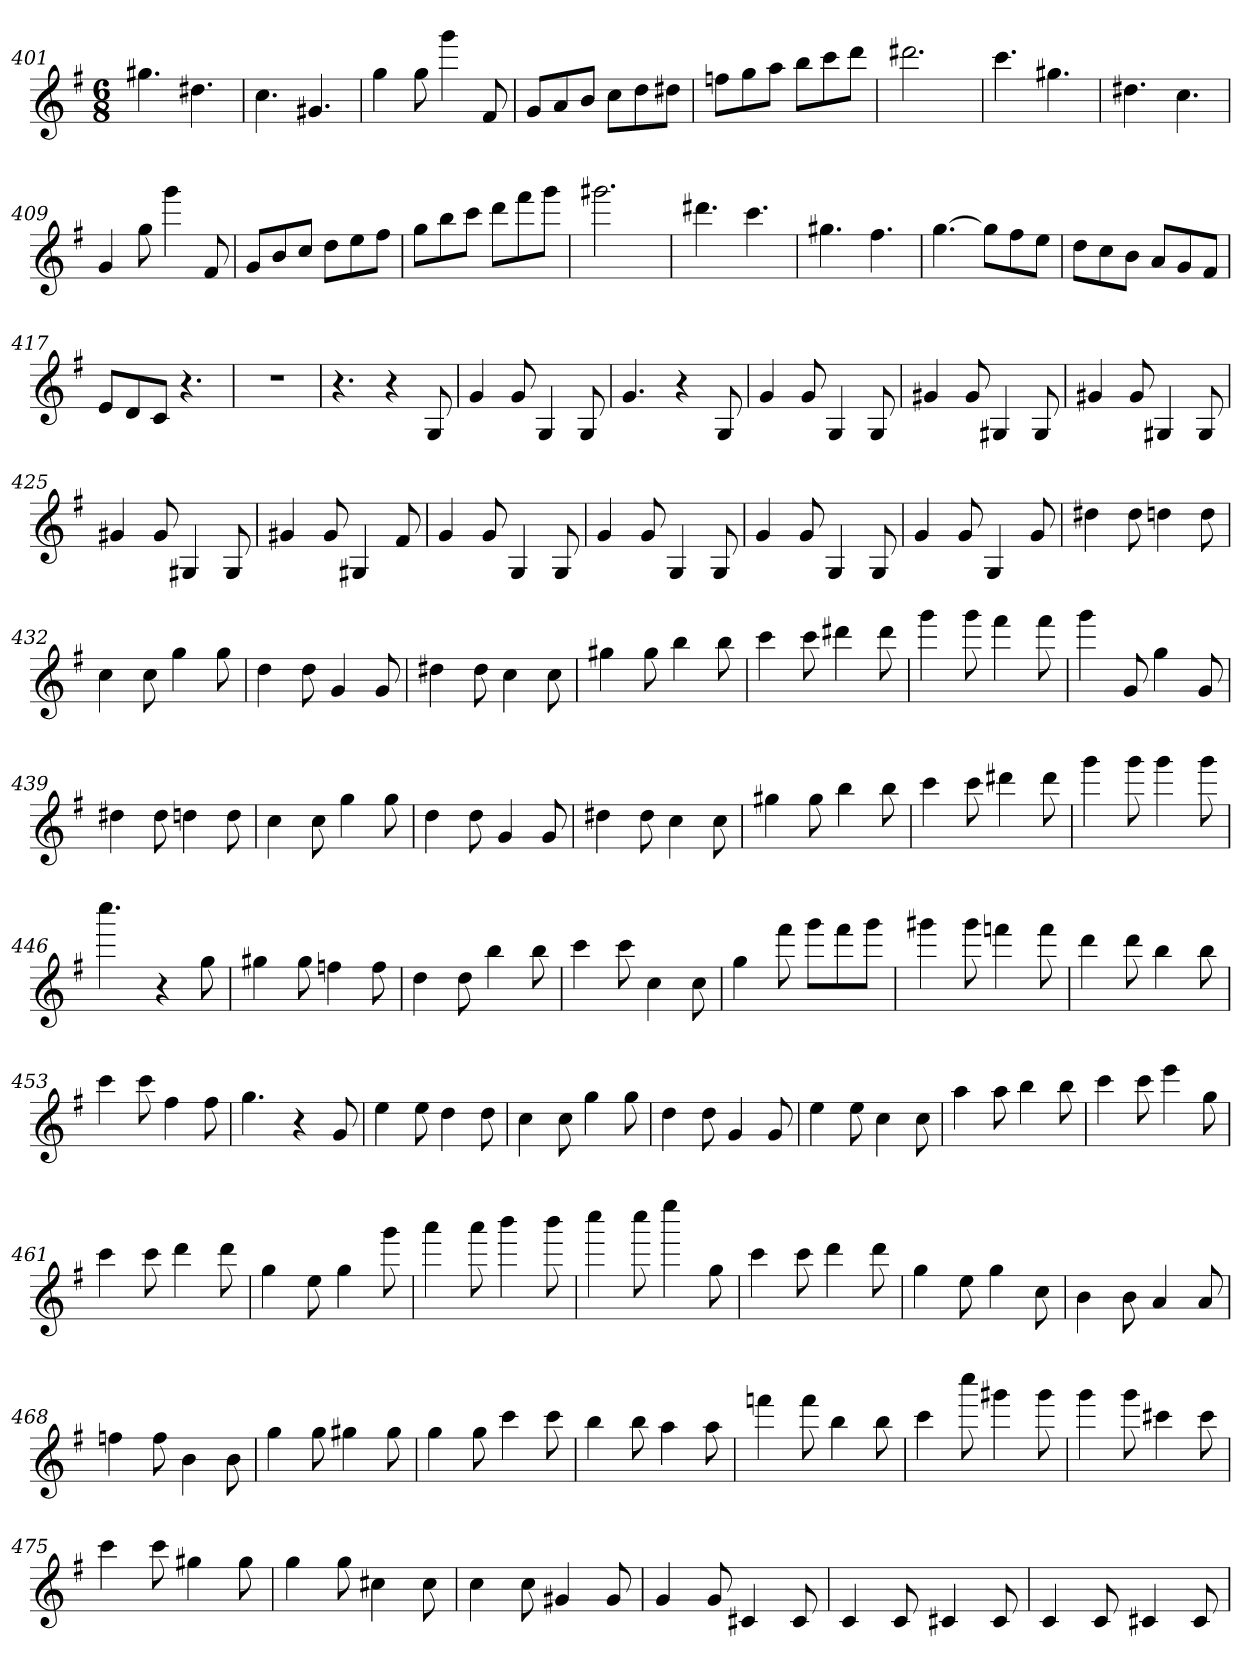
**kern
*part1
*staff1
*clefG2
*k[f#]
*G:
*M6/8
=401
4.gg#X
4.dd#X
=402
4.cc
4.g#X
=403
4gg
8gg
4ggg
8f#
=404
8g/L
8a/
8b/J
8cc\L
8dd\
8dd#X\J
=405
8ffn\L
8gg\
8aa\J
8bb\L
8ccc\
8ddd\J
=406
2.ddd#X
=407
4.ccc
4.gg#X
=408
4.dd#X
4.cc
=409
4g
8gg
4ggg
8f#
=410
8g/L
8b/
8cc/J
8dd\L
8ee\
8ff#\J
=411
8gg\L
8bb\
8ccc\J
8ddd\L
8fff#\
8ggg\J
=412
2.ggg#X
=413
4.ddd#X
4.ccc
=414
4.gg#X
4.ff#
=415
[4.gg
8gg\L]
8ff#\
8ee\J
=416
8dd\L
8cc\
8b\J
8a/L
8g/
8f#/J
=417
8e/L
8d/
8c/J
4.r
=418
2.r
=419
4.r
4r
8G
=420
4g
8g
4G
8G
=421
4.g
4r
8G
=422
4g
8g
4G
8G
=423
4g#X
8g#
4G#X
8G#
=424
4g#X
8g#
4G#X
8G#
=425
4g#X
8g#
4G#X
8G#
=426
4g#X
8g#
4G#X
8f#
=427
4g
8g
4G
8G
=428
4g
8g
4G
8G
=429
4g
8g
4G
8G
=430
4g
8g
4G
8g
=431
4dd#X
8dd#
4ddn
8dd
=432
4cc
8cc
4gg
8gg
=433
4dd
8dd
4g
8g
=434
4dd#X
8dd#
4cc
8cc
=435
4gg#X
8gg#
4bb
8bb
=436
4ccc
8ccc
4ddd#X
8ddd#
=437
4ggg
8ggg
4fff#
8fff#
=438
4ggg
8g
4gg
8g
=439
4dd#X
8dd#
4ddn
8dd
=440
4cc
8cc
4gg
8gg
=441
4dd
8dd
4g
8g
=442
4dd#X
8dd#
4cc
8cc
=443
4gg#X
8gg#
4bb
8bb
=444
4ccc
8ccc
4ddd#X
8ddd#
=445
4ggg
8ggg
4ggg
8ggg
=446
4.cccc
4r
8gg
=447
4gg#X
8gg#
4ffn
8ff
=448
4dd
8dd
4bb
8bb
=449
4ccc
8ccc
4cc
8cc
=450
4gg
8fff#
8ggg\L
8fff#\
8ggg\J
=451
4ggg#X
8ggg#
4fffn
8fff
=452
4ddd
8ddd
4bb
8bb
=453
4ccc
8ccc
4ff#
8ff#
=454
4.gg
4r
8g
=455
4ee
8ee
4dd
8dd
=456
4cc
8cc
4gg
8gg
=457
4dd
8dd
4g
8g
=458
4ee
8ee
4cc
8cc
=459
4aa
8aa
4bb
8bb
=460
4ccc
8ccc
4eee
8gg
=461
4ccc
8ccc
4ddd
8ddd
=462
4gg
8ee
4gg
8ggg
=463
4aaa
8aaa
4bbb
8bbb
=464
4cccc
8cccc
4eeee
8gg
=465
4ccc
8ccc
4ddd
8ddd
=466
4gg
8ee
4gg
8cc
=467
4b
8b
4a
8a
=468
4ffn
8ff
4b
8b
=469
4gg
8gg
4gg#X
8gg#
=470
4gg
8gg
4ccc
8ccc
=471
4bb
8bb
4aa
8aa
=472
4fffn
8fff
4bb
8bb
=473
4ccc
8cccc
4ggg#X
8ggg#
=474
4ggg
8ggg
4ccc#X
8ccc#
=475
4ccc
8ccc
4gg#X
8gg#
=476
4gg
8gg
4cc#X
8cc#
=477
4cc
8cc
4g#X
8g#
=478
4g
8g
4c#X
8c#
=479
4c
8c
4c#X
8c#
=480
4c
8c
4c#X
8c#
=
*-
